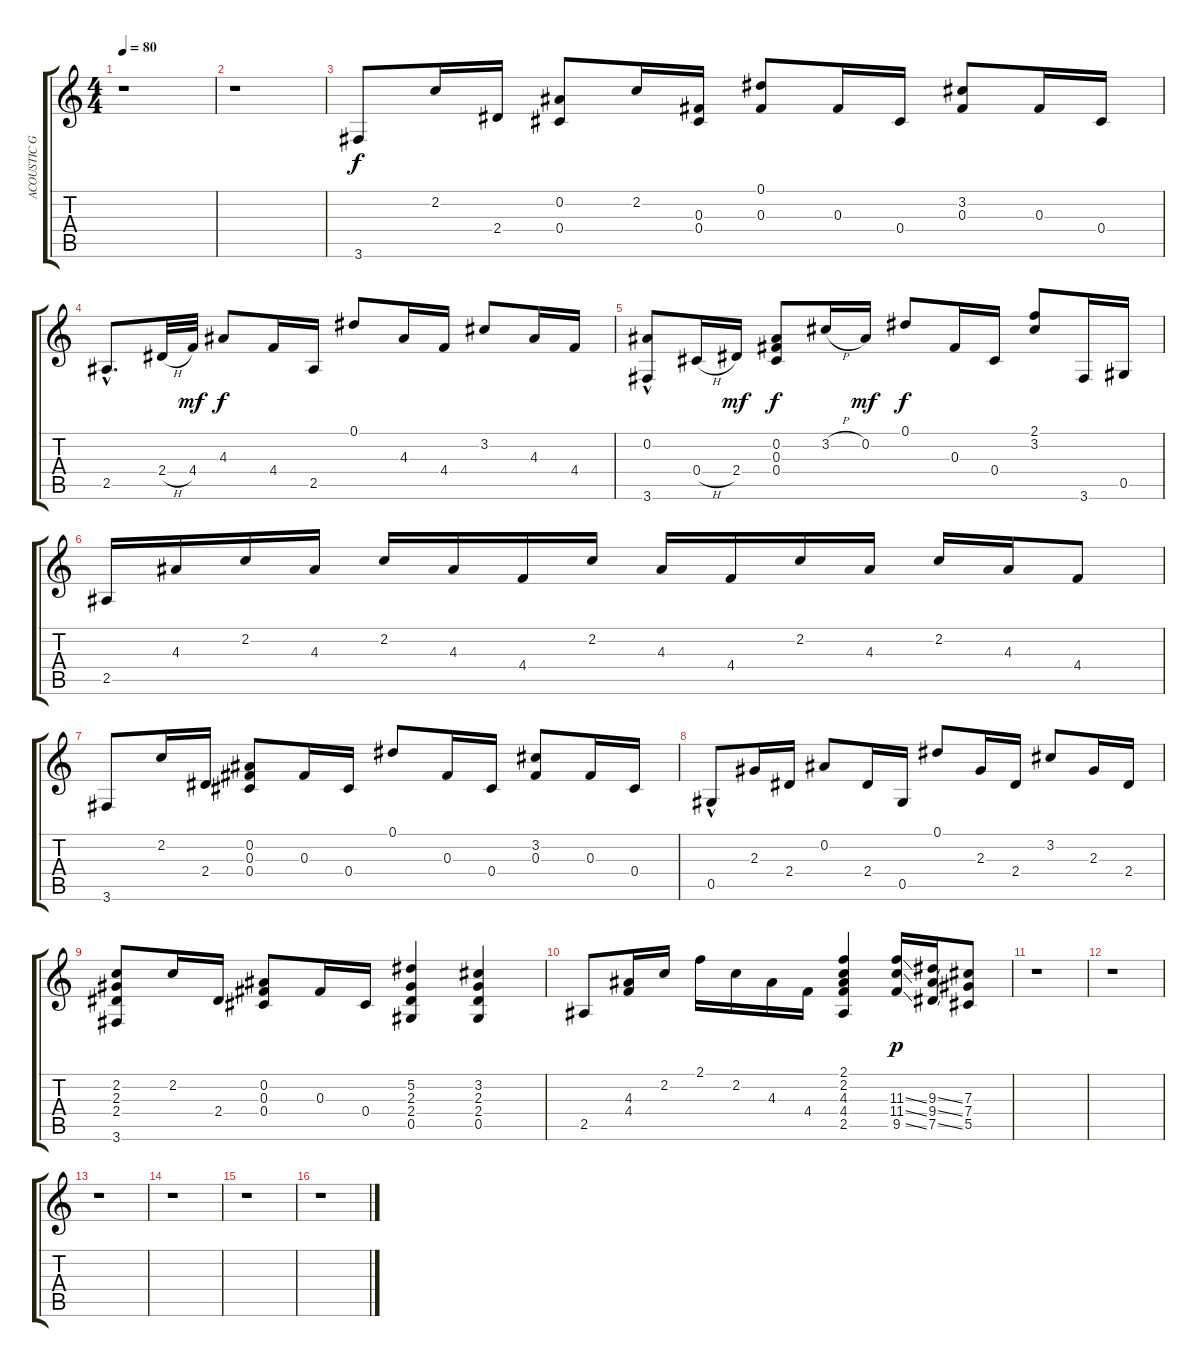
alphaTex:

\track ("ACOUSTIC GUITAR" "ACOUSTIC G") {instrument acousticguitarsteel}
\staff {score tabs}
\tuning (Eb4 Bb3 Gb3 Db3 Ab2 Eb2) {hide}
\ts (4 4)
\tempo 80
\clef g2
\ks c
r.1{dy p} |
r.1 |
3.6.8{dy f} 2.2.16 2.4.16 (0.2 0.4).8 2.2.16 (0.3 0.4).16 (0.1 0.3).8 0.3.16 0.4.16 (3.2 0.3).8 0.3.16 0.4.16 |
2.5{hac}.8{d} 2.4{h}.32 4.4.32{dy mf} 4.3.8{dy f} 4.4.16 2.5.16 0.1.8 4.3.16 4.4.16 3.2.8 4.3.16 4.4.16 |
(0.2 3.6{hac}).8 0.4{h}.16 2.4.16{dy mf} (0.2 0.3 0.4).8{dy f} 3.2{h}.16 0.2.16{dy mf} 0.1.8{dy f} 0.3.16 0.4.16 (2.1 3.2).8 3.6.16 0.5.16 |
2.5.16 4.3.16 2.2.16 4.3.16 2.2.16 4.3.16 4.4.16 2.2.16 4.3.16 4.4.16 2.2.16 4.3.16 2.2.16 4.3.16 4.4.8 |
3.6.8 2.2.16 2.4.16 (0.2 0.3 0.4).8 0.3.16 0.4.16 0.1.8 0.3.16 0.4.16 (3.2 0.3).8 0.3.16 0.4.16 |
0.5{hac}.8 2.3.16 2.4.16 0.2.8 2.4.16 0.5.16 0.1.8 2.3.16 2.4.16 3.2.8 2.3.16 2.4.16 |
(2.2 2.3 2.4 3.6).8 2.2.16 2.4.16 (0.2 0.3 0.4).8 0.3.16 0.4.16 (5.2 2.3 2.4 0.5).4 (3.2 2.3 2.4 0.5).4 |
2.5.8 (4.3 4.4).16 2.2.16 2.1.16 2.2.16 4.3.16 4.4.16 (2.1 2.2 4.3 4.4 2.5).4 (11.3{ss} 11.4{ss} 9.5{ss}).16{dy p} (9.3{ss} 9.4{ss} 7.5{ss}).16 (7.3 7.4 5.5).8 |
r.1 |
r.1 |
r.1 |
r.1 |
r.1 |
r.1
